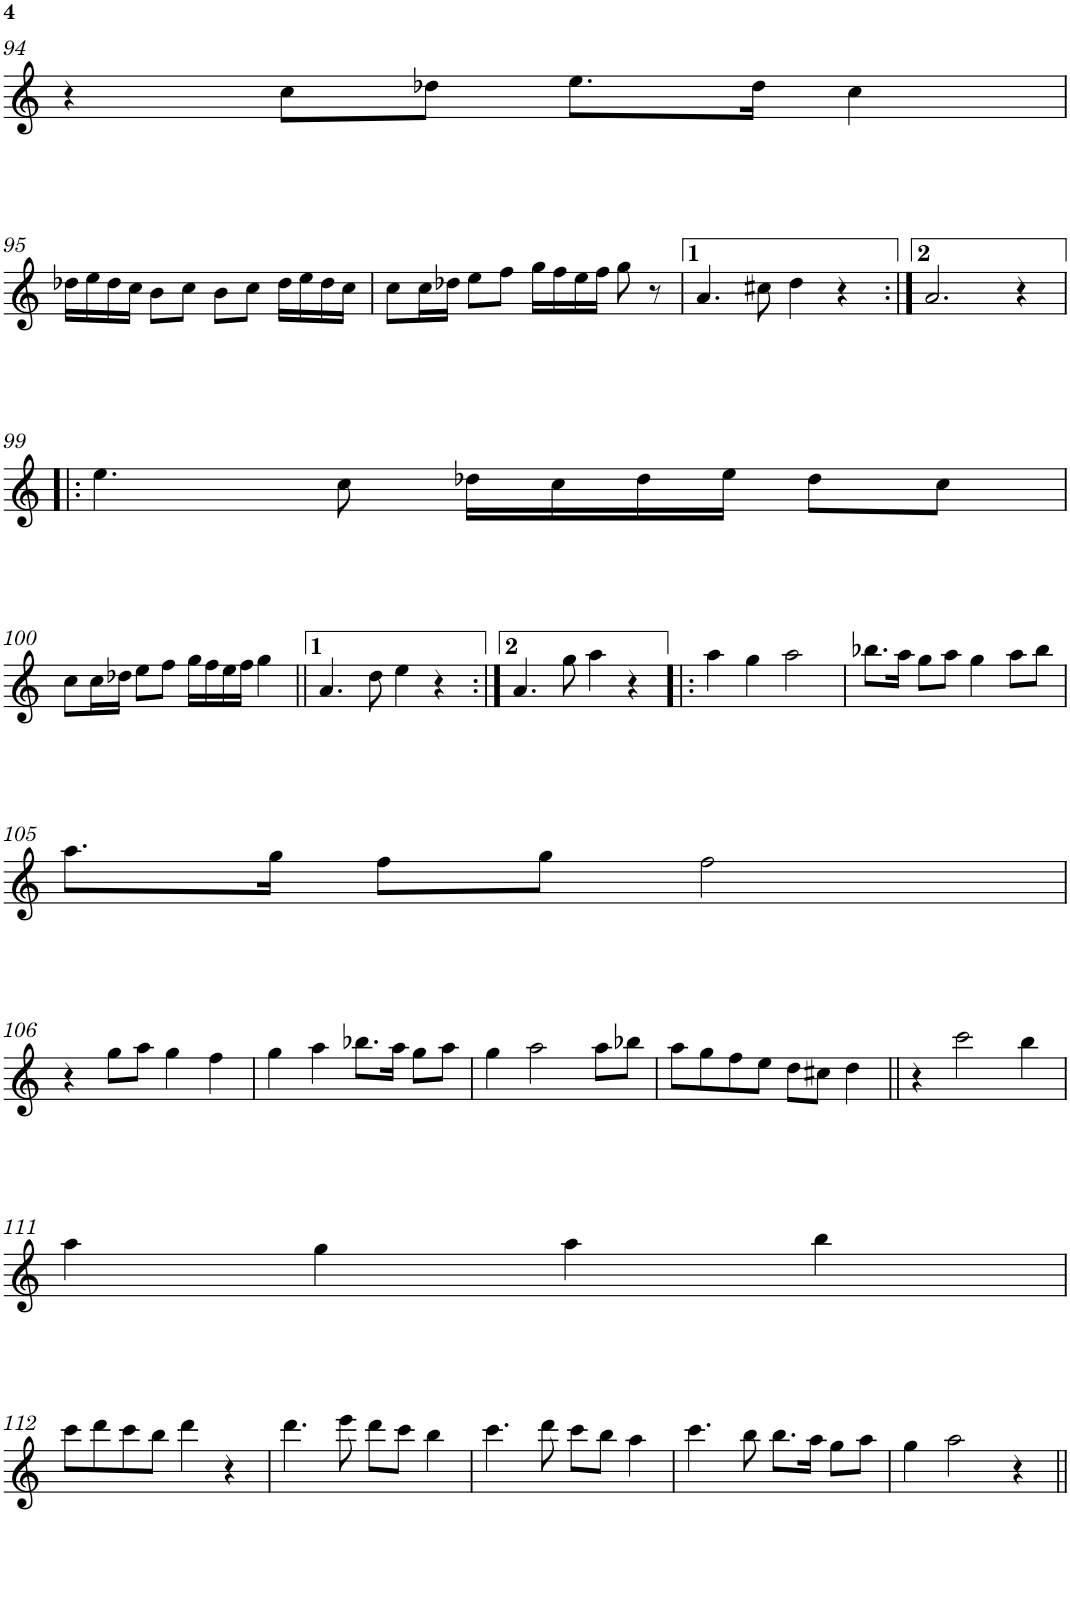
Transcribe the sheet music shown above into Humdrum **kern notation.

**kern
*part1
*staff1
*I"Piano
*I'Pno.
!!LO:PB:g=z
*clefG2
*k[]
*M4/4
*met(c)
=94
4r
8cc\L
8dd-X\J
8.ee\L
16dd-\Jk
4cc\
!!LO:LB:g=z
=95
16dd-X\LL
16ee\
16dd-\
16cc\JJ
8b\L
8cc\J
8b\L
8cc\J
16dd-\LL
16ee\
16dd-\
16cc\JJ
=96
8cc\L
16cc\L
16dd-X\JJ
8ee\L
8ff\J
16gg\LL
16ff\
16ee\
16ff\JJ
8gg\
8r
=97
4.a/
8cc#X\
4dd\
4r
=98:|!
2.a/
4r
!!LO:LB:g=z
=99!|:
4.ee\
8cc\
16dd-X\LL
16cc\
16dd-\
16ee\JJ
8dd-\L
8cc\J
!!LO:LB:g=z
=100
8cc\L
16cc\L
16dd-X\JJ
8ee\L
8ff\J
16gg\LL
16ff\
16ee\
16ff\JJ
4gg\
=101||
4.a/
8dd\
4ee\
4r
=102:|!
4.a/
8gg\
4aa\
4r
=103!|:
4aa\
4gg\
2aa\
=104
8.bb-X\L
16aa\Jk
8gg\L
8aa\J
4gg\
8aa\L
8bb-\J
!!LO:LB:g=z
=105
8.aa\L
16gg\Jk
8ff\L
8gg\J
2ff\
!!LO:LB:g=z
=106
4r
8gg\L
8aa\J
4gg\
4ff\
=107
4gg\
4aa\
8.bb-X\L
16aa\Jk
8gg\L
8aa\J
=108
4gg\
2aa\
8aa\L
8bb-X\J
=109
8aa\L
8gg\
8ff\
8ee\J
8dd\L
8cc#X\J
4dd\
=110||
4r
2ccc\
4bb\
!!LO:LB:g=z
=111
4aa\
4gg\
4aa\
4bb\
!!LO:LB:g=z
=112
8ccc\L
8ddd\
8ccc\
8bb\J
4ddd\
4r
=113
4.ddd\
8eee\
8ddd\L
8ccc\J
4bb\
=114
4.ccc\
8ddd\
8ccc\L
8bb\J
4aa\
=115
4.ccc\
8bb\
8.bb\L
16aa\Jk
8gg\L
8aa\J
=116
4gg\
2aa\
4r
=||
*-
